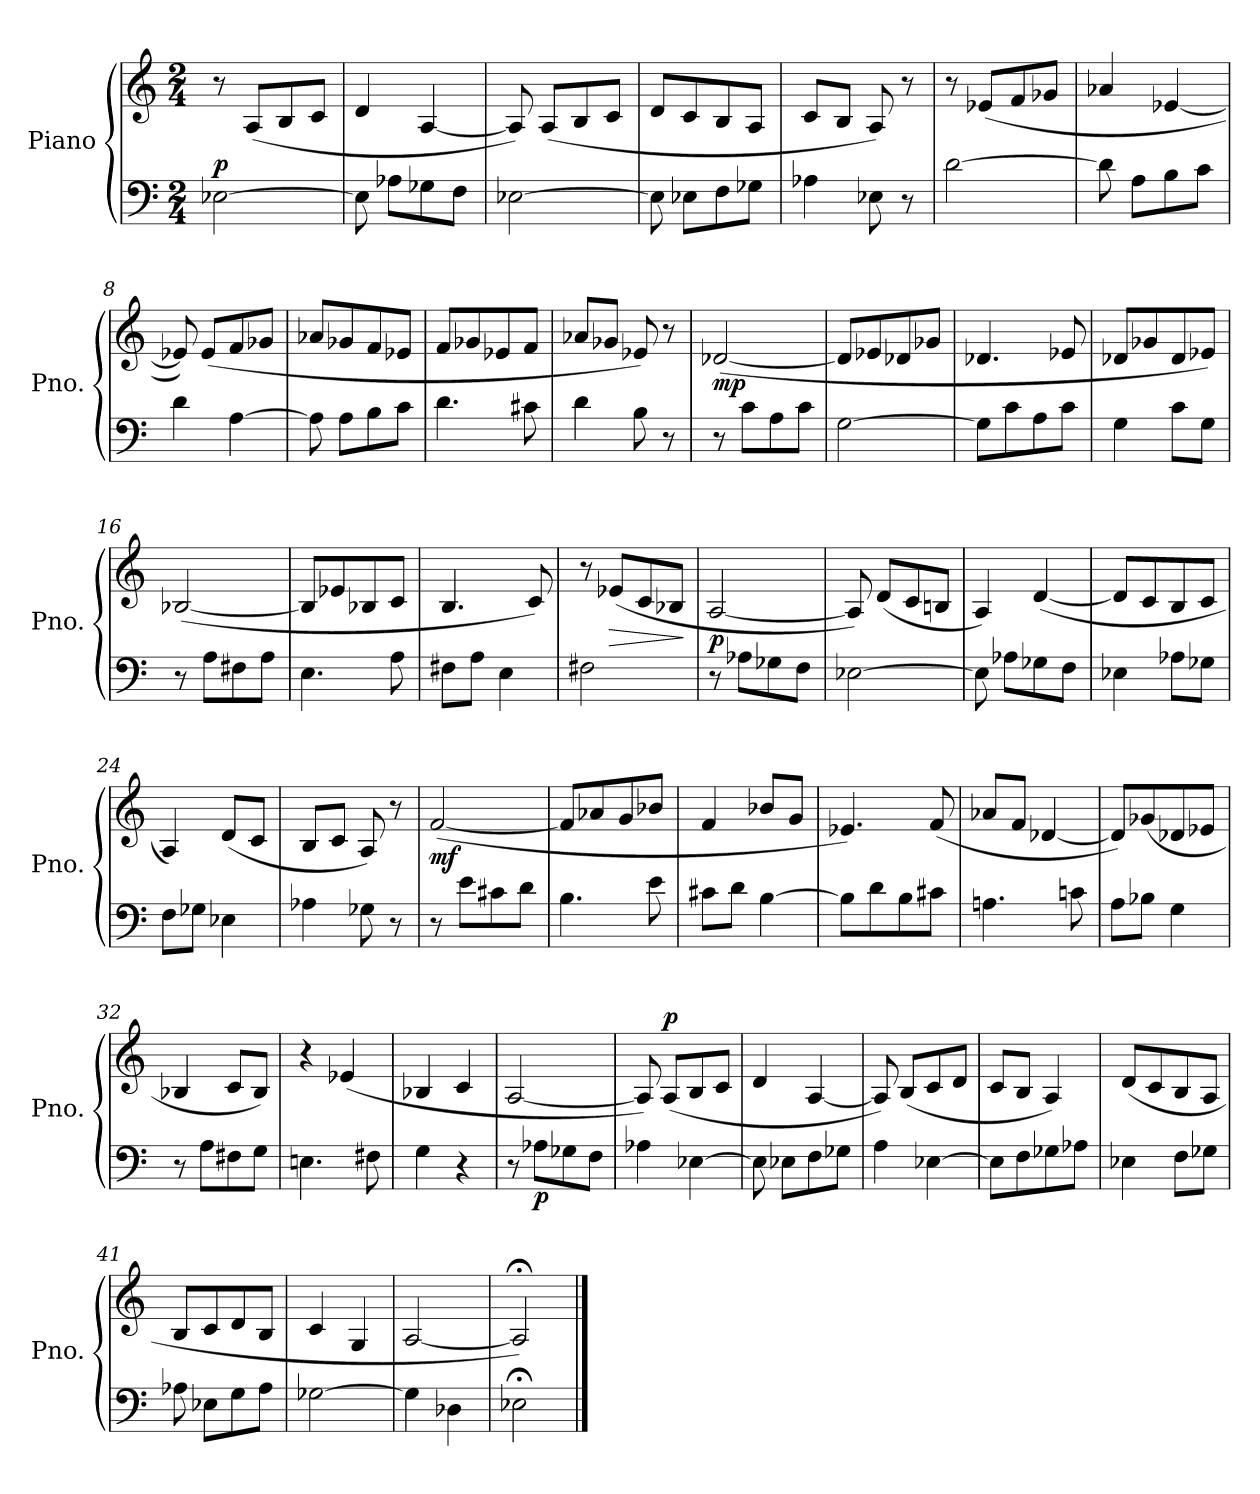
**kern	**kern	**dynam
*part1	*part1	*part1
*staff2	*staff1	*staff1/2
*I"Piano	*	*
*I'Pno.	*	*
*clefF4	*clefG2	*
*k[]	*k[]	*
*M2/4	*M2/4	*
=1	=1	=1
!	!	!LO:DY:a=2
[2E-X\	8r	p
*	*MM110	*
.	(<8A/L	.
.	8B/	.
.	8c/J	.
=2	=2	=2
8E-\]	4d/	.
8A-X\L	.	.
8G-X\	[4A/	.
8F\J	.	.
=3	=3	=3
[2E-X\	8A/])	.
.	(<8A/L	.
.	8B/	.
.	8c/J	.
=4	=4	=4
8E-\]	8d/L	.
8E-X\L	8c/	.
8F\	8B/	.
8G-X\J	8A/J	.
=5	=5	=5
4A-X\	8c/L	.
.	8B/J	.
8E-X\	8A/)	.
8r	8r	.
=6	=6	=6
[2d\	8r	.
.	(<8e-X/L	.
.	8f/	.
.	8g-X/J	.
=7	=7	=7
8d\]	4a-X/	.
8A\L	.	.
8B\	[4e-X/	.
8c\J	.	.
!!LO:LB:g=z
=8	=8	=8
4d\	8e-X/])	.
.	(<8e-/L	.
[4A\	8f/	.
.	8g-X/J	.
=9	=9	=9
8A\]	8a-X/L	.
8A\L	8g-X/	.
8B\	8f/	.
8c\J	8e-X/J	.
=10	=10	=10
4.d\	8f/L	.
.	8g-X/	.
.	8e-X/	.
8c#X\	8f/J	.
=11	=11	=11
4d\	8a-X/L	.
.	8g-X/J	.
8B\	8e-X/)	.
8r	8r	.
=12	=12	=12
!	!	!LO:DY:b
8r	(<[2d-X/	mp
8c\L	.	.
8A\	.	.
8c\J	.	.
=13	=13	=13
[2G\	8d-/L]	.
.	8e-X/	.
.	8d-X/	.
.	8g-X/J	.
=14	=14	=14
8G\L]	4.d-X/	.
8c\	.	.
8A\	.	.
8c\J	8e-X/	.
!!LO:LB:g=z
=15	=15	=15
4G\	8d-X/L	.
.	8g-X/	.
8c\L	8d-/	.
8G\J	8e-X/J)	.
=16	=16	=16
8r	(<[2B-X/	.
8A\L	.	.
8F#X\	.	.
8A\J	.	.
=17	=17	=17
4.E\	8B-/L]	.
.	8e-X/	.
.	8B-X/	.
8A\	8c/J	.
=18	=18	=18
8F#X\L	4.B/	.
8A\J	.	.
4E\	.	.
.	8c/)	.
=19	=19	=19
2F#X\	8r	.
!	!	!LO:HP:b
.	(<8e-X/L	>
.	8c/	.
.	8B-X/J	.
.	.	]
=20	=20	=20
!	!	!LO:DY:b
8r	[2A/	p
8A-X\L	.	.
8G-X\	.	.
8F\J	.	.
=21	=21	=21
[2E-X\	8A/])	.
.	(<8d/L	.
.	8c/	.
.	8Bn/J	.
!!LO:LB:g=z
=22	=22	=22
8E-\]	4A/)	.
8A-X\L	.	.
8G-X\	(<[4d/	.
8F\J	.	.
=23	=23	=23
4E-X\	8d/L]	.
.	8c/	.
8A-X\L	8B/	.
8G-X\J	8c/J	.
=24	=24	=24
8F\L	4A/)	.
8G-X\J	.	.
4E-X\	(<8d/L	.
.	8c/J	.
=25	=25	=25
4A-X\	8B/L	.
.	8c/J	.
8G-X\	8A/)	.
8r	8r	.
=26	=26	=26
!	!	!LO:DY:b
8r	(<[2f/	mf
8e\L	.	.
8c#X\	.	.
8d\J	.	.
=27	=27	=27
4.B\	8f/L]	.
.	8a-X/	.
.	8g/	.
8e\	8b-X/J	.
=28	=28	=28
8c#X\L	4f/	.
8d\J	.	.
[4B\	8b-X/L	.
.	8g/J	.
!!LO:LB:g=z
=29	=29	=29
8B\L]	4.e-X/)	.
8d\	.	.
8B\	.	.
8c#X\J	(<8f/	.
=30	=30	=30
4.An\	8a-X/L	.
.	8f/J	.
.	[4d-X/	.
8cn\	.	.
=31	=31	=31
8A\L	8d-/L])	.
8B-X\J	(<8g-X/	.
4G\	8d-X/	.
.	8e-X/J	.
=32	=32	=32
8r	4B-X/	.
8A\L	.	.
8F#X\	8c/L	.
8G\J	8B-/J)	.
=33	=33	=33
4.En\	4r	.
.	(<4e-X/	.
8F#X\	.	.
=34	=34	=34
4G\	4B-X/	.
4r	4c/	.
=35	=35	=35
8r	[2A/	.
!	!	!LO:DY:b=2
8A-X\L	.	p
8G-X\	.	.
8F\J	.	.
=36	=36	=36
4A-X\	8A/])	.
!	!	!LO:DY:a
.	(<8A/L	p
[4E-X\	8B/	.
.	8c/J	.
!!LO:PB:g=z
=37	=37	=37
8E-\]	4d/	.
8E-X\L	.	.
8F\	[4A/	.
8G-X\J	.	.
=38	=38	=38
4A\	8A/])	.
.	(<8B/L	.
[4E-X\	8c/	.
.	8d/J	.
=39	=39	=39
8E-\L]	8c/L	.
8F\	8B/J	.
8G-X\	4A/)	.
8A-X\J	.	.
=40	=40	=40
4E-X\	(<8d/L	.
.	8c/	.
8F\L	8B/	.
8G-X\J	8A/J	.
=41	=41	=41
8A-X\	8B/L	.
8E-X\L	8c/	.
8G\	8d/	.
8A-\J	8B/J	.
=42	=42	=42
[2G-X\	4c/	.
.	4G/	.
=43	=43	=43
4G-\]	[2A/	.
4D-X\	.	.
=44	=44	=44
2E-X;\	2A;</])	.
==	==	==
*-	*-	*-
